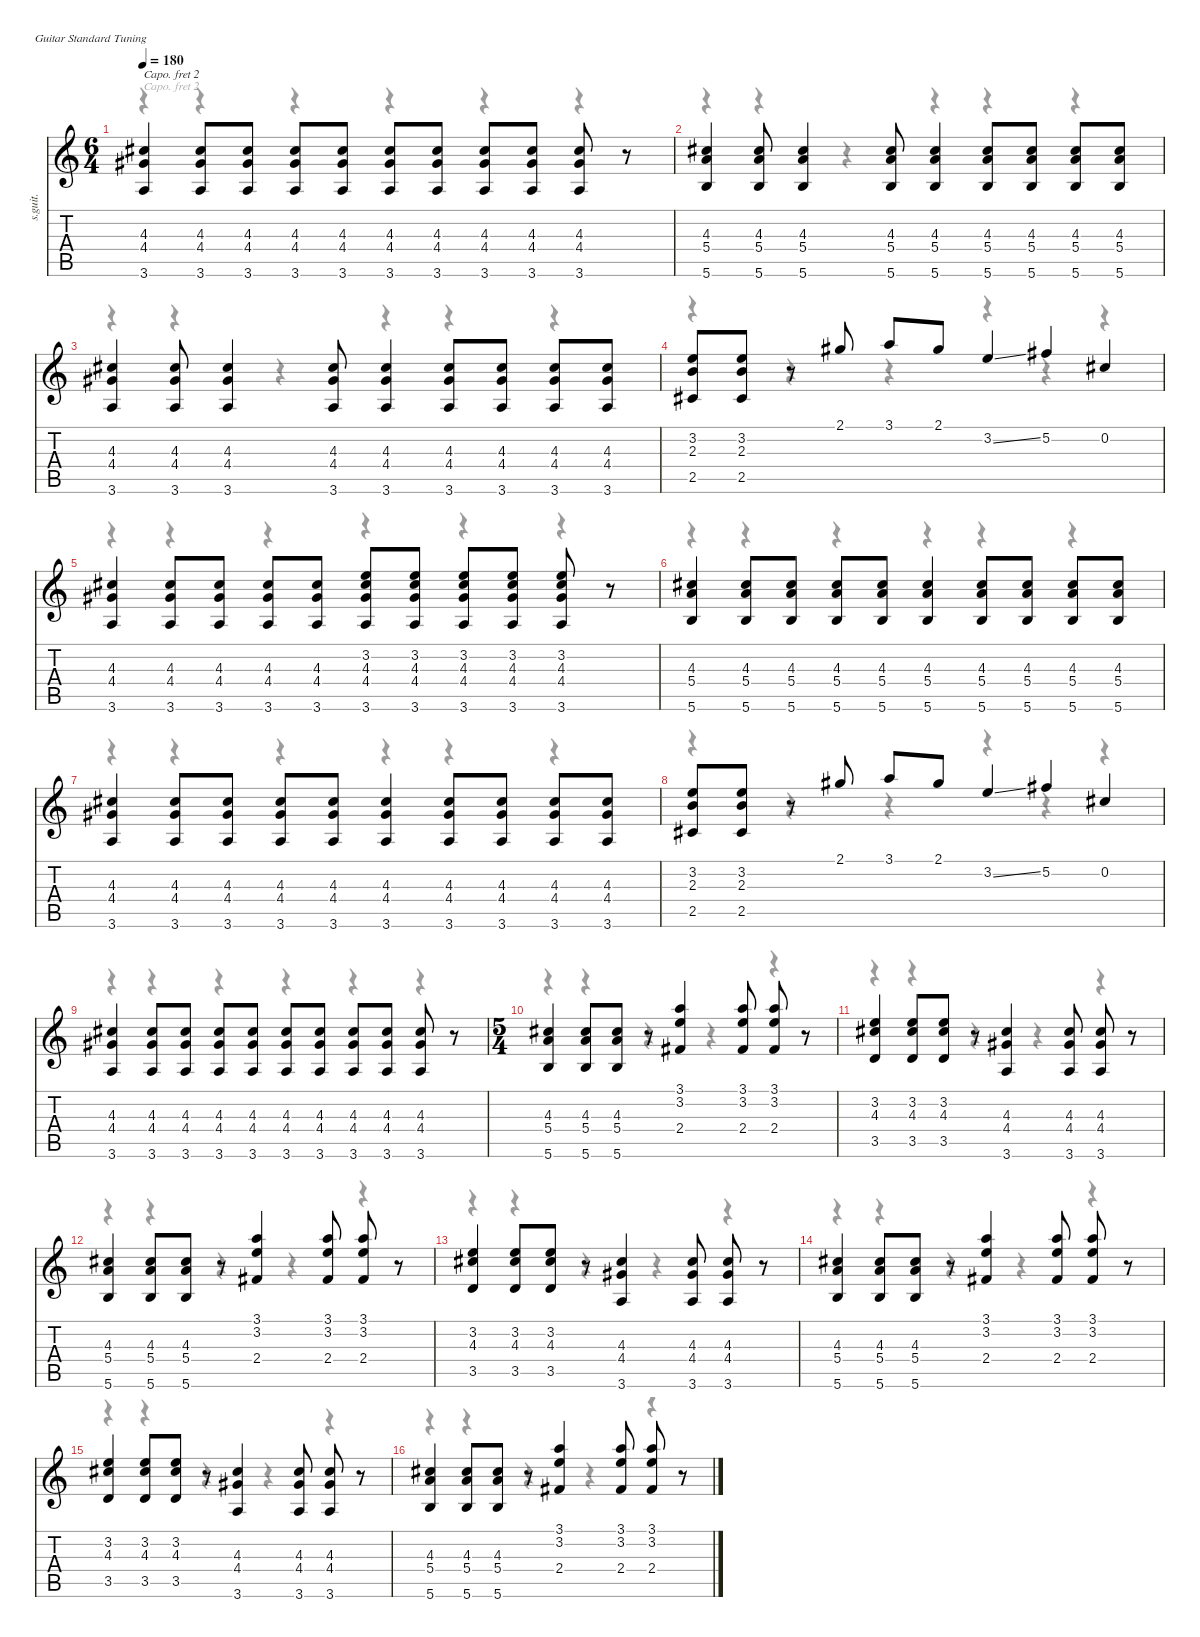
\defaultSystemsLayout 4
\hideDynamics
\bracketExtendMode nobrackets
\otherSystemsTrackNameOrientation horizontal
\track ("Track 1" "s.guit.") {instrument acousticguitarsteel}
\staff {score tabs}
\capo 2
\tuning (E4 B3 G3 D3 A2 E2)
\voice
\ts (6 4)
\tempo 180
\clef g2
\ks c
(4.3{acc #} 4.4{acc #} 3.6).4{dy f beam Up} (4.3{acc #} 4.4{acc #} 3.6).8{beam Up} (4.3{acc #} 4.4{acc #} 3.6).8{beam Up} (4.3{acc #} 4.4{acc #} 3.6).8{beam Up} (4.3{acc #} 4.4{acc #} 3.6).8{beam Up} (4.3{acc #} 4.4{acc #} 3.6).8{beam Up} (4.3{acc #} 4.4{acc #} 3.6).8{beam Up} (4.3{acc #} 4.4{acc #} 3.6).8{beam Up} (4.3{acc #} 4.4{acc #} 3.6).8{beam Up} (4.3{acc #} 4.4{acc #} 3.6).8{beam Up} r.8{beam Up} |
(4.3{acc #} 5.4 5.6).4{beam Up} (4.3{acc #} 5.4 5.6).8{beam Up} (4.3{acc #} 5.4 5.6).4{beam Up} (4.3{acc #} 5.4 5.6).8{beam Up} (4.3{acc #} 5.4 5.6).4{beam Up} (4.3{acc #} 5.4 5.6).8{beam Up} (4.3{acc #} 5.4 5.6).8{beam Up} (4.3{acc #} 5.4 5.6).8{beam Up} (4.3{acc #} 5.4 5.6).8{beam Up} |
(4.3{acc #} 4.4{acc #} 3.6).4{beam Up} (4.3{acc #} 4.4{acc #} 3.6).8{beam Up} (4.3{acc #} 4.4{acc #} 3.6).4{beam Up} (4.3{acc #} 4.4{acc #} 3.6).8{beam Up} (4.3{acc #} 4.4{acc #} 3.6).4{beam Up} (4.3{acc #} 4.4{acc #} 3.6).8{beam Up} (4.3{acc #} 4.4{acc #} 3.6).8{beam Up} (4.3{acc #} 4.4{acc #} 3.6).8{beam Up} (4.3{acc #} 4.4{acc #} 3.6).8{beam Up} |
(3.2 2.3 2.5{acc #}).8{beam Up} (3.2 2.3 2.5{acc #}).8{beam Up} r.8{beam Up} 2.1{acc #}.8{beam Up} 3.1.8{beam Up} 2.1{acc #}.8{beam Up} 3.2{ss}.4{beam Up} 5.2{acc #}.4{beam Up} 0.2{acc #}.4{beam Up} |
(4.3{acc #} 4.4{acc #} 3.6).4{beam Up} (4.3{acc #} 4.4{acc #} 3.6).8{beam Up} (4.3{acc #} 4.4{acc #} 3.6).8{beam Up} (4.3{acc #} 4.4{acc #} 3.6).8{beam Up} (4.3{acc #} 4.4{acc #} 3.6).8{beam Up} (3.2 4.3{acc #} 4.4{acc #} 3.6).8{beam Up} (3.2 4.3{acc #} 4.4{acc #} 3.6).8{beam Up} (3.2 4.3{acc #} 4.4{acc #} 3.6).8{beam Up} (3.2 4.3{acc #} 4.4{acc #} 3.6).8{beam Up} (3.2 4.3{acc #} 4.4{acc #} 3.6).8{beam Up} r.8{beam Up} |
(4.3{acc #} 5.4 5.6).4{beam Up} (4.3{acc #} 5.4 5.6).8{beam Up} (4.3{acc #} 5.4 5.6).8{beam Up} (4.3{acc #} 5.4 5.6).8{beam Up} (4.3{acc #} 5.4 5.6).8{beam Up} (4.3{acc #} 5.4 5.6).4{beam Up} (4.3{acc #} 5.4 5.6).8{beam Up} (4.3{acc #} 5.4 5.6).8{beam Up} (4.3{acc #} 5.4 5.6).8{beam Up} (4.3{acc #} 5.4 5.6).8{beam Up} |
(4.3{acc #} 4.4{acc #} 3.6).4{beam Up} (4.3{acc #} 4.4{acc #} 3.6).8{beam Up} (4.3{acc #} 4.4{acc #} 3.6).8{beam Up} (4.3{acc #} 4.4{acc #} 3.6).8{beam Up} (4.3{acc #} 4.4{acc #} 3.6).8{beam Up} (4.3{acc #} 4.4{acc #} 3.6).4{beam Up} (4.3{acc #} 4.4{acc #} 3.6).8{beam Up} (4.3{acc #} 4.4{acc #} 3.6).8{beam Up} (4.3{acc #} 4.4{acc #} 3.6).8{beam Up} (4.3{acc #} 4.4{acc #} 3.6).8{beam Up} |
(3.2 2.3 2.5{acc #}).8{beam Up} (3.2 2.3 2.5{acc #}).8{beam Up} r.8{beam Up} 2.1{acc #}.8{beam Up} 3.1.8{beam Up} 2.1{acc #}.8{beam Up} 3.2{ss}.4{beam Up} 5.2{acc #}.4{beam Up} 0.2{acc #}.4{beam Up} |
(4.3{acc #} 4.4{acc #} 3.6).4{beam Up} (4.3{acc #} 4.4{acc #} 3.6).8{beam Up} (4.3{acc #} 4.4{acc #} 3.6).8{beam Up} (4.3{acc #} 4.4{acc #} 3.6).8{beam Up} (4.3{acc #} 4.4{acc #} 3.6).8{beam Up} (4.3{acc #} 4.4{acc #} 3.6).8{beam Up} (4.3{acc #} 4.4{acc #} 3.6).8{beam Up} (4.3{acc #} 4.4{acc #} 3.6).8{beam Up} (4.3{acc #} 4.4{acc #} 3.6).8{beam Up} (4.3{acc #} 4.4{acc #} 3.6).8{beam Up} r.8{beam Up} |
\ts (5 4)
\beaming (8 4 2 2 2)
(4.3{acc #} 5.4 5.6).4{beam Up} (4.3{acc #} 5.4 5.6).8{beam Up} (4.3{acc #} 5.4 5.6).8{beam Up} r.8{beam Up} (3.1 3.2 2.4{acc #}).4{beam Up} (3.1 3.2 2.4{acc #}).8{beam Up} (3.1 3.2 2.4{acc #}).8{beam Up} r.8{beam Up} |
(3.2 4.3{acc #} 3.5).4{beam Up} (3.2 4.3{acc #} 3.5).8{beam Up} (3.2 4.3{acc #} 3.5).8{beam Up} r.8{beam Up} (4.3{acc #} 4.4{acc #} 3.6).4{beam Up} (4.3{acc #} 4.4{acc #} 3.6).8{beam Up} (4.3{acc #} 4.4{acc #} 3.6).8{beam Up} r.8{beam Up} |
(4.3{acc #} 5.4 5.6).4{beam Up} (4.3{acc #} 5.4 5.6).8{beam Up} (4.3{acc #} 5.4 5.6).8{beam Up} r.8{beam Up} (3.1 3.2 2.4{acc #}).4{beam Up} (3.1 3.2 2.4{acc #}).8{beam Up} (3.1 3.2 2.4{acc #}).8{beam Up} r.8{beam Up} |
(3.2 4.3{acc #} 3.5).4{beam Up} (3.2 4.3{acc #} 3.5).8{beam Up} (3.2 4.3{acc #} 3.5).8{beam Up} r.8{beam Up} (4.3{acc #} 4.4{acc #} 3.6).4{beam Up} (4.3{acc #} 4.4{acc #} 3.6).8{beam Up} (4.3{acc #} 4.4{acc #} 3.6).8{beam Up} r.8{beam Up} |
(4.3{acc #} 5.4 5.6).4{beam Up} (4.3{acc #} 5.4 5.6).8{beam Up} (4.3{acc #} 5.4 5.6).8{beam Up} r.8{beam Up} (3.1 3.2 2.4{acc #}).4{beam Up} (3.1 3.2 2.4{acc #}).8{beam Up} (3.1 3.2 2.4{acc #}).8{beam Up} r.8{beam Up} |
(3.2 4.3{acc #} 3.5).4{beam Up} (3.2 4.3{acc #} 3.5).8{beam Up} (3.2 4.3{acc #} 3.5).8{beam Up} r.8{beam Up} (4.3{acc #} 4.4{acc #} 3.6).4{beam Up} (4.3{acc #} 4.4{acc #} 3.6).8{beam Up} (4.3{acc #} 4.4{acc #} 3.6).8{beam Up} r.8{beam Up} |
(4.3{acc #} 5.4 5.6).4{beam Up} (4.3{acc #} 5.4 5.6).8{beam Up} (4.3{acc #} 5.4 5.6).8{beam Up} r.8{beam Up} (3.1 3.2 2.4{acc #}).4{beam Up} (3.1 3.2 2.4{acc #}).8{beam Up} (3.1 3.2 2.4{acc #}).8{beam Up} r.8{beam Up}
\voice
\clef g2
\ottava regular
\simile none
\ks c
r.4{dy mf beam Down} r.4{beam Down} r.4{beam Down} r.4{beam Down} r.4{beam Down} r.4{beam Down} |
r.4{beam Down} r.4{beam Down} r.4{beam Down} r.4{beam Down} r.4{beam Down} r.4{beam Down} |
r.4{beam Down} r.4{beam Down} r.4{beam Down} r.4{beam Down} r.4{beam Down} r.4{beam Down} |
r.4{beam Down} r.4{beam Down} r.4{beam Down} r.4{beam Down} r.4{beam Down} r.4{beam Down} |
r.4{beam Down} r.4{beam Down} r.4{beam Down} r.4{beam Down} r.4{beam Down} r.4{beam Down} |
r.4{beam Down} r.4{beam Down} r.4{beam Down} r.4{beam Down} r.4{beam Down} r.4{beam Down} |
r.4{beam Down} r.4{beam Down} r.4{beam Down} r.4{beam Down} r.4{beam Down} r.4{beam Down} |
r.4{beam Down} r.4{beam Down} r.4{beam Down} r.4{beam Down} r.4{beam Down} r.4{beam Down} |
r.4{beam Down} r.4{beam Down} r.4{beam Down} r.4{beam Down} r.4{beam Down} r.4{beam Down} |
r.4{beam Down} r.4{beam Down} r.4{beam Down} r.4{beam Down} r.4{beam Down} |
r.4{beam Down} r.4{beam Down} r.4{beam Down} r.4{beam Down} r.4{beam Down} |
r.4{beam Down} r.4{beam Down} r.4{beam Down} r.4{beam Down} r.4{beam Down} |
r.4{beam Down} r.4{beam Down} r.4{beam Down} r.4{beam Down} r.4{beam Down} |
r.4{beam Down} r.4{beam Down} r.4{beam Down} r.4{beam Down} r.4{beam Down} |
r.4{beam Down} r.4{beam Down} r.4{beam Down} r.4{beam Down} r.4{beam Down} |
r.4{beam Down} r.4{beam Down} r.4{beam Down} r.4{beam Down} r.4{beam Down}
